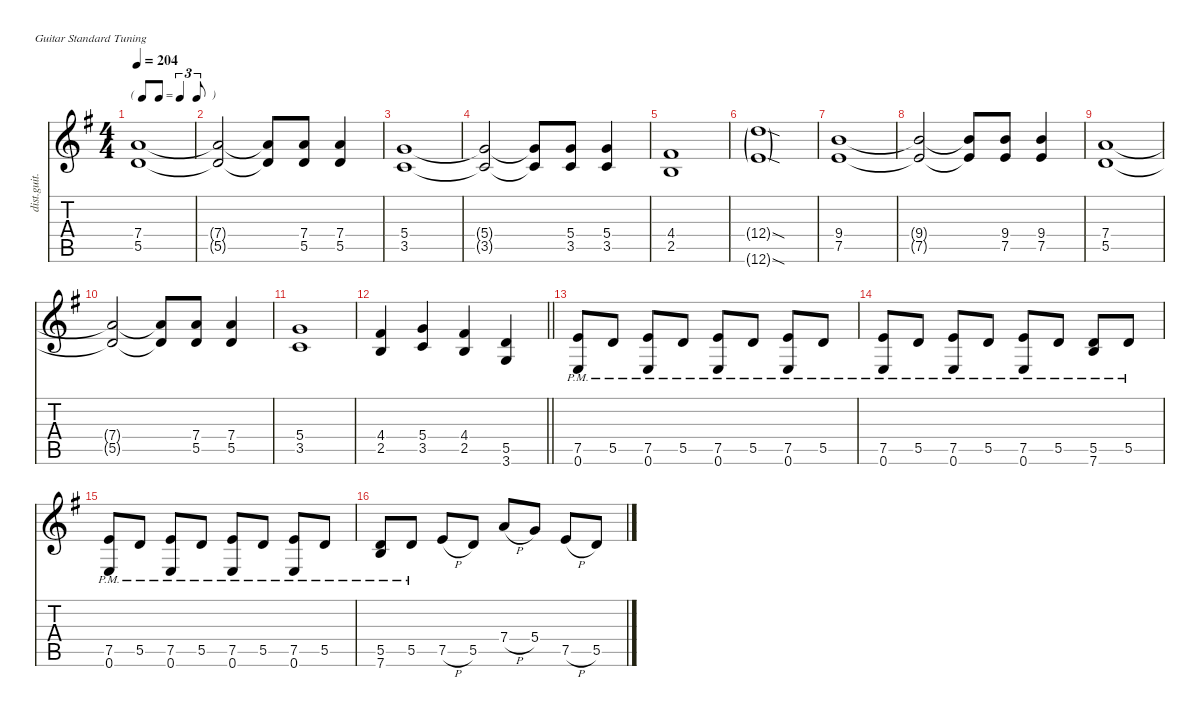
\defaultSystemsLayout 4
\hideDynamics
\bracketExtendMode nobrackets
\otherSystemsTrackNameOrientation horizontal
\track ("Guitar 1" "dist.guit.") {defaultSystemsLayout 4 mute instrument distortionguitar}
\staff {score tabs}
\tuning (E4 B3 G3 D3 A2 E2)
\ts (4 4)
\tf triplet8th
\tempo 204
\clef g2
\ks eminor
(7.4{acc forcenatural} 5.5{acc forcenatural}).1{dy f beam Up} |
(7.4{t acc forcenatural} 5.5{t acc forcenatural}).2{beam Up} (7.4{t acc forcenatural} 5.5{t acc forcenatural}).8{beam Up} (7.4{acc forcenatural} 5.5{acc forcenatural}).8{beam Up} (7.4{acc forcenatural} 5.5{acc forcenatural}).4{beam Up} |
(5.4{acc forcenatural} 3.5{acc forcenatural}).1{beam Up} |
(5.4{t acc forcenatural} 3.5{t acc forcenatural}).2{beam Up} (5.4{t acc forcenatural} 3.5{t acc forcenatural}).8{beam Up} (5.4{acc forcenatural} 3.5{acc forcenatural}).8{beam Up} (5.4{acc forcenatural} 3.5{acc forcenatural}).4{beam Up} |
(4.4{acc #} 2.5{acc forcenatural}).1{beam Up} |
(12.4{sod g acc forcenatural} 12.6{sod g acc forcenatural}).1{dy mf beam Up} |
(9.4{acc forcenatural} 7.5{acc forcenatural}).1{dy f beam Up} |
(9.4{t acc forcenatural} 7.5{t acc forcenatural}).2{beam Up} (9.4{t acc forcenatural} 7.5{t acc forcenatural}).8{beam Up} (9.4{acc forcenatural} 7.5{acc forcenatural}).8{beam Up} (9.4{acc forcenatural} 7.5{acc forcenatural}).4{beam Up} |
(7.4{acc forcenatural} 5.5{acc forcenatural}).1{beam Up} |
(7.4{t acc forcenatural} 5.5{t acc forcenatural}).2{beam Up} (7.4{t acc forcenatural} 5.5{t acc forcenatural}).8{beam Up} (7.4{acc forcenatural} 5.5{acc forcenatural}).8{beam Up} (7.4{acc forcenatural} 5.5{acc forcenatural}).4{beam Up} |
(5.4{acc forcenatural} 3.5{acc forcenatural}).1{beam Up} |
\barLineRight lightlight
(4.4{acc #} 2.5{acc forcenatural}).4{beam Up} (5.4{acc forcenatural} 3.5{acc forcenatural}).4{beam Up} (4.4{acc #} 2.5{acc forcenatural}).4{beam Up} (5.5{acc forcenatural} 3.6{acc forcenatural}).4{beam Up} |
(7.5{pm acc forcenatural} 0.6{pm acc forcenatural}).8{beam Up} 5.5{pm acc forcenatural}.8{beam Up} (7.5{pm acc forcenatural} 0.6{pm acc forcenatural}).8{beam Up} 5.5{pm acc forcenatural}.8{beam Up} (7.5{pm acc forcenatural} 0.6{pm acc forcenatural}).8{beam Up} 5.5{pm acc forcenatural}.8{beam Up} (7.5{pm acc forcenatural} 0.6{pm acc forcenatural}).8{beam Up} 5.5{pm acc forcenatural}.8{beam Up} |
(7.5{pm acc forcenatural} 0.6{pm acc forcenatural}).8{beam Up} 5.5{pm acc forcenatural}.8{beam Up} (7.5{pm acc forcenatural} 0.6{pm acc forcenatural}).8{beam Up} 5.5{pm acc forcenatural}.8{beam Up} (7.5{pm acc forcenatural} 0.6{pm acc forcenatural}).8{beam Up} 5.5{pm acc forcenatural}.8{beam Up} (5.5{pm acc forcenatural} 7.6{pm acc forcenatural}).8{beam Up} 5.5{pm acc forcenatural}.8{beam Up} |
(7.5{pm acc forcenatural} 0.6{pm acc forcenatural}).8{beam Up} 5.5{pm acc forcenatural}.8{beam Up} (7.5{pm acc forcenatural} 0.6{pm acc forcenatural}).8{beam Up} 5.5{pm acc forcenatural}.8{beam Up} (7.5{pm acc forcenatural} 0.6{pm acc forcenatural}).8{beam Up} 5.5{pm acc forcenatural}.8{beam Up} (7.5{pm acc forcenatural} 0.6{pm acc forcenatural}).8{beam Up} 5.5{pm acc forcenatural}.8{beam Up} |
(5.5{pm acc forcenatural} 7.6{pm acc forcenatural}).8{beam Up} 5.5{pm acc forcenatural}.8{beam Up} 7.5{h acc forcenatural}.8{beam Up} 5.5{acc forcenatural}.8{beam Up} 7.4{h acc forcenatural}.8{beam Up} 5.4{acc forcenatural}.8{beam Up} 7.5{h acc forcenatural}.8{beam Up} 5.5{acc forcenatural}.8{beam Up}
